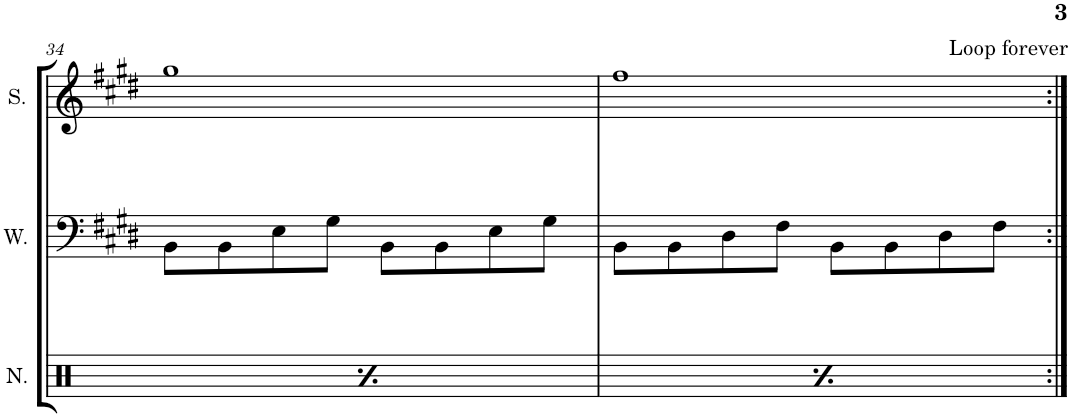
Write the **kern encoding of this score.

**kern	**kern	**kern	**kern
*part4	*part3	*part2	*part1
*staff4	*staff3	*staff2	*staff1
*I"Noise	*I"Wave	*I"Square Synthesizer	*I"Square
*I'N.	*I'W.	*	*I'S.
!!LO:PB:g=z
*clefX	*clefF4	*clefG2	*clefG2
*k[]	*k[f#c#g#d#]	*k[f#c#g#d#]	*k[f#c#g#d#]
*M4/4	*M4/4	*M4/4	*M4/4
*met(c)	*met(c)	*met(c)	*met(c)
=34	=34	=34	=34
8Rf\L	8BB\L	16.ccc\LL]	1gg#
.	.	[32gg#\JJk	.
8Rf\	8BB\	2..gg#_	.
8Rcc\	8E\	.	.
8Rf\J	8G#\J	.	.
8Rf\L	8BB\L	.	.
8Rf\	8BB\	.	.
8Rcc\	8E\	.	.
8Rf\J	8G#\J	.	.
=35	=35	=35	=35
*	*	*	*^
8Rf\L	8BB\L	16.gg#\LL]	1ff#	2.ryy
.	.	[32ff#\JJk	.	.
8Rf\	8BB\	2..ff#]	.	.
8Rcc\	8D#\	.	.	.
8Rf\J	8F#\J	.	.	.
8Rf\L	8BB\L	.	.	.
8Rf\	8BB\	.	.	.
!	!	!	!	!LO:TX:a:t=Loop forever
8Rcc\	8D#\	.	.	4ryy
8Rf\J	8F#\J	.	.	.
*	*	*	*v	*v
=:|!	=:|!	=:|!	=:|!
*-	*-	*-	*-
